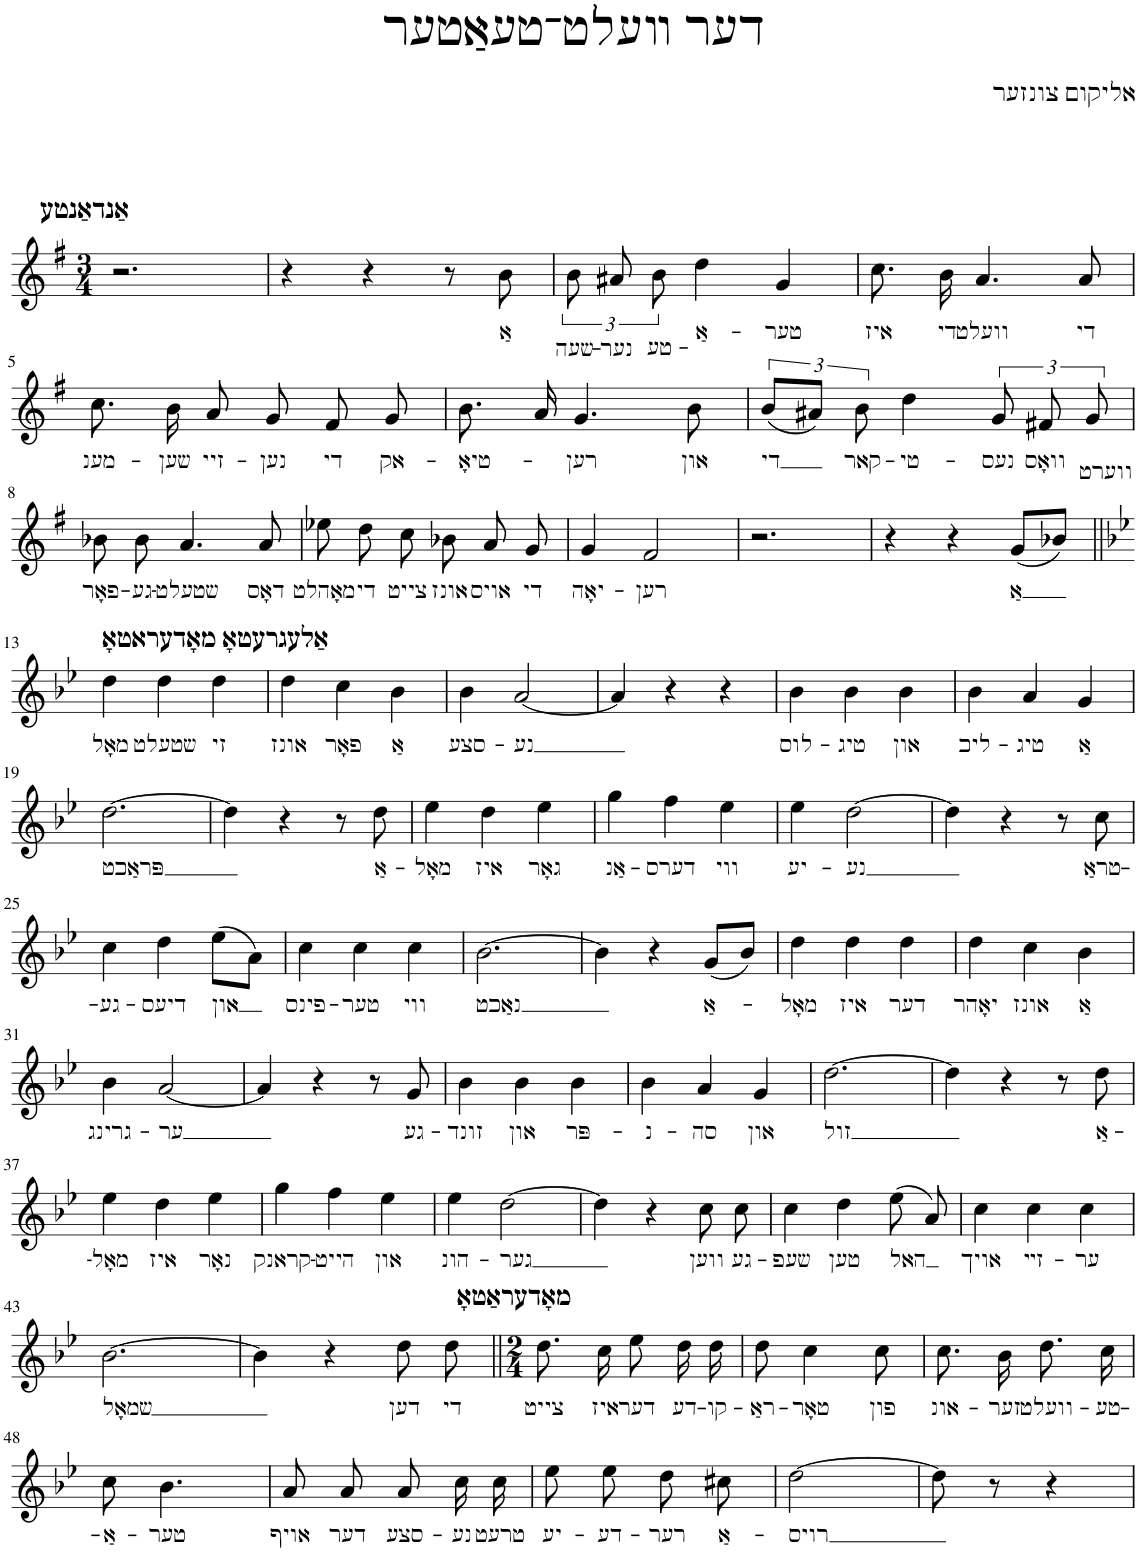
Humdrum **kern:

**kern	**text
*part1	*part1
*staff1	*staff1
*I"Piano	*
*I'Pno.	*
*clefG2	*
*k[f#]	*
*M3/4	*
=1	=1
!LO:TX:a:B:t=אַנדאַנטע	!
2.r	.
=2	=2
4r	.
4r	.
8r	.
!	!LO:LY:b
8b\	אַ
=3	=3
!	!LO:LY:b
12b\	שעה-
!	!LO:LY:b
12a#X/	-נער
!	!LO:LY:b
12b\	טע-
!	!LO:LY:b
4dd\	-אַ-
!	!LO:LY:b
4g/	-טער
=4	=4
!	!LO:LY:b
8.cc\	איז
!	!LO:LY:b
16b\	די
!	!LO:LY:b
4.a/	וועלט
!	!LO:LY:b
8a/	די
!!LO:LB:g=z
=5	=5
!	!LO:LY:b
8.cc\	מענ-
!	!LO:LY:b
16b\	-שען
!	!LO:LY:b
8a/	זיי-
!	!LO:LY:b
8g/	-נען
!	!LO:LY:b
8f#/	די
!	!LO:LY:b
8g/	אק-
=6	=6
!	!LO:LY:b
8.b\	-טיאָ-
16a/	.
!	!LO:LY:b
4.g/	רען
!	!LO:LY:b
8b\	און
=7	=7
!	!LO:LY:b
(12b/L	די
12a#X/J)	.
!	!LO:LY:b
12b\	קאר-
!	!LO:LY:b
4dd\	-טי-
!	!LO:LY:b
12g/	-נעס
!	!LO:LY:b
12f#X/	וואָס
!	!LO:LY:b
12g/	ווערט
!!LO:LB:g=z
=8	=8
!	!LO:LY:b
8b-X\	פאָר-
!	!LO:LY:b
8b-\	-גע-
!	!LO:LY:b
4.a/	-שטעלט
!	!LO:LY:b
8a/	דאָס
=9	=9
!	!LO:LY:b
8ee-X\	מאָהלט
!	!LO:LY:b
8dd\	די
!	!LO:LY:b
8cc\	צייט
!	!LO:LY:b
8b-X\	אונז
!	!LO:LY:b
8a/	אויס
!	!LO:LY:b
8g/	די
=10	=10
!	!LO:LY:b
4g/	יאָה-
!	!LO:LY:b
2f#/	-רען
=11	=11
2.r	.
=12	=12
4r	.
4r	.
!	!LO:LY:b
(8g/L	אַ
8b-X/J)	.
!!LO:LB:g=z
=13||	=13||
*k[b-e-]	*
!LO:TX:a:B:t=אַלעגרעטאָ מאָדעראטאָ	!
!	!LO:LY:b
4dd\	מאָל
!	!LO:LY:b
4dd\	שטעלט
!	!LO:LY:b
4dd\	זי
=14	=14
!	!LO:LY:b
4dd\	אונז
!	!LO:LY:b
4cc\	פאָר
!	!LO:LY:b
4b-\	אַ
=15	=15
!	!LO:LY:b
4b-\	סצע-
!	!LO:LY:b
[2a/	-נע
=16	=16
4a/]	.
4r	.
4r	.
=17	=17
!	!LO:LY:b
4b-\	לוס-
!	!LO:LY:b
4b-\	-טיג
!	!LO:LY:b
4b-\	און
=18	=18
!	!LO:LY:b
4b-\	ליכ-
!	!LO:LY:b
4a/	-טיג
!	!LO:LY:b
4g/	אַ
!!LO:LB:g=z
=19	=19
!	!LO:LY:b
[2.dd\	פּראַכט
=20	=20
4dd\]	.
4r	.
8r	.
!	!LO:LY:b
8dd\	אַ-
=21	=21
!	!LO:LY:b
4ee-\	-מאָל
!	!LO:LY:b
4dd\	איז
!	!LO:LY:b
4ee-\	גאָר
=22	=22
!	!LO:LY:b
4gg\	אַנ-
!	!LO:LY:b
4ff\	-דערס
!	!LO:LY:b
4ee-\	ווי
=23	=23
!	!LO:LY:b
4ee-\	יע-
!	!LO:LY:b
[2dd\	-נע
=24	=24
4dd\]	.
4r	.
8r	.
!	!LO:LY:b
8cc\	טראַ-
!!LO:LB:g=z
=25	=25
!	!LO:LY:b
4cc\	-גע-
!	!LO:LY:b
4dd\	-דיעס
!	!LO:LY:b
(8ee-\L	און
8a\J)	.
=26	=26
!	!LO:LY:b
4cc\	פינס-
!	!LO:LY:b
4cc\	-טער
!	!LO:LY:b
4cc\	ווי
=27	=27
!	!LO:LY:b
[2.b-\	נאַכט
=28	=28
4b-\]	.
4r	.
!	!LO:LY:b
(8g/L	אַ-
8b-/J)	.
=29	=29
!	!LO:LY:b
4dd\	-מאָל
!	!LO:LY:b
4dd\	איז
!	!LO:LY:b
4dd\	דער
=30	=30
!	!LO:LY:b
4dd\	יאָהר
!	!LO:LY:b
4cc\	אונז
!	!LO:LY:b
4b-\	אַ
!!LO:LB:g=z
=31	=31
!	!LO:LY:b
4b-\	גרינג-
!	!LO:LY:b
[2a/	-ער
=32	=32
4a/]	.
4r	.
8r	.
!	!LO:LY:b
8g/	גע-
=33	=33
!	!LO:LY:b
4b-\	-זונד
!	!LO:LY:b
4b-\	און
!	!LO:LY:b
4b-\	פּר-
=34	=34
!	!LO:LY:b
4b-\	-נ-
!	!LO:LY:b
4a/	-סה
!	!LO:LY:b
4g/	און
=35	=35
!	!LO:LY:b
[2.dd\	זול
=36	=36
4dd\]	.
4r	.
8r	.
!	!LO:LY:b
8dd\	אַ-
!!LO:LB:g=z
=37	=37
!	!LO:LY:b
4ee-\	-מאָל
!	!LO:LY:b
4dd\	איז
!	!LO:LY:b
4ee-\	נאָר
=38	=38
!	!LO:LY:b
4gg\	קראנק-
!	!LO:LY:b
4ff\	-הייט
!	!LO:LY:b
4ee-\	און
=39	=39
!	!LO:LY:b
4ee-\	הונ-
!	!LO:LY:b
[2dd\	-גער
=40	=40
4dd\]	.
4r	.
!	!LO:LY:b
8cc\	ווען
!	!LO:LY:b
8cc\	גע-
=41	=41
!	!LO:LY:b
4cc\	-שעפ
!	!LO:LY:b
4dd\	טען
!	!LO:LY:b
(8ee-\	-האל
8a/)	.
=42	=42
!	!LO:LY:b
4cc\	אויך
!	!LO:LY:b
4cc\	זײ-
!	!LO:LY:b
4cc\	ער
!!LO:LB:g=z
=43	=43
!	!LO:LY:b
[2.b-\	-שמאָל
=44	=44
4b-\]	.
4r	.
!	!LO:LY:b
8dd\	דען
!	!LO:LY:b
8dd\	די
=45||	=45||
*M2/4	*
!LO:TX:a:B:t=מאָדעראַטאָ	!
!	!LO:LY:b
8.dd\	צייט
!	!LO:LY:b
16cc\	איז
!	!LO:LY:b
8ee-\	דער
!	!LO:LY:b
16dd\	דע-
!	!LO:LY:b
16dd\	-קו-
=46	=46
!	!LO:LY:b
8dd\	-ראַ-
!	!LO:LY:b
4cc\	-טאָר
!	!LO:LY:b
8cc\	פון
=47	=47
!	!LO:LY:b
8.cc\	אונ-
!	!LO:LY:b
16b-\	-זער
!	!LO:LY:b
8.dd\	וועלט-
!	!LO:LY:b
16cc\	-טע-
!!LO:LB:g=z
=48	=48
!	!LO:LY:b
8cc\	-אַ-
!	!LO:LY:b
4.b-\	-טער
=49	=49
!	!LO:LY:b
8a/	אויף
!	!LO:LY:b
8a/	דער
!	!LO:LY:b
8a/	סצע-
!	!LO:LY:b
16cc\	-נע
!	!LO:LY:b
16cc\	טרעט
=50	=50
!	!LO:LY:b
8ee-\	יע-
!	!LO:LY:b
8ee-\	-דע-
!	!LO:LY:b
8dd\	-רער
!	!LO:LY:b
8cc#X\	אַ-
=51	=51
!	!LO:LY:b
[2dd\	-רויס
=52	=52
8dd\]	.
8r	.
4r	.
=	=
*-	*-
